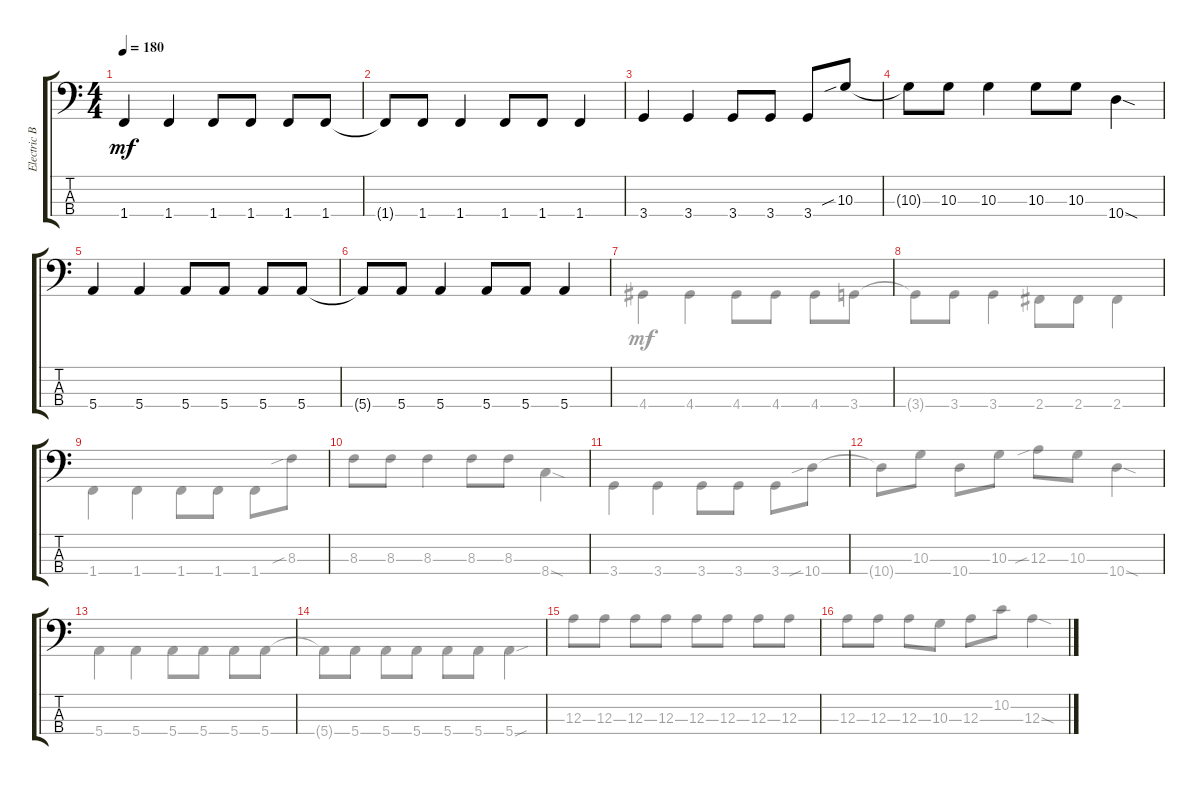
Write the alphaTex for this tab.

\track ("Electric Bass" "Electric B") {instrument electricbassfinger}
\staff {score tabs}
\tuning (G2 D2 A1 E1) {hide}
\voice
\ts (4 4)
\tempo 180
\clef f4
\ks c
1.4.4{dy mf} 1.4.4 1.4.8 1.4.8 1.4.8 1.4.8 |
1.4{t}.8 1.4.8 1.4.4 1.4.8 1.4.8 1.4.4 |
3.4.4 3.4.4 3.4.8 3.4.8 3.4.8 10.3{sib}.8 |
10.3{t}.8 10.3.8 10.3.4 10.3.8 10.3.8 10.4{sod}.4 |
5.4.4 5.4.4 5.4.8 5.4.8 5.4.8 5.4.8 |
5.4{t}.8 5.4.8 5.4.4 5.4.8 5.4.8 5.4.4 |
|
|
|
|
|
|
|
|
|
\voice
\clef f4
\ottava regular
\simile none
\ks c
|
|
|
|
|
|
4.4.4 4.4.4 4.4.8 4.4.8 4.4.8 3.4.8 |
3.4{t}.8 3.4.8 3.4.4 2.4.8 2.4.8 2.4.4 |
1.4.4 1.4.4 1.4.8 1.4.8 1.4.8 8.3{sib}.8 |
8.3.8 8.3.8 8.3.4 8.3.8 8.3.8 8.4{sod}.4 |
3.4.4 3.4.4 3.4.8 3.4.8 3.4.8 10.4{sib}.8 |
10.4{t}.8 10.3.8 10.4.8 10.3.8 12.3{sib}.8 10.3.8 10.4{sod}.4 |
5.4.4 5.4.4 5.4.8 5.4.8 5.4.8 5.4.8 |
5.4{t}.8 5.4.8 5.4.8 5.4.8 5.4.8 5.4.8 5.4{sou}.4 |
12.3.8 12.3.8 12.3.8 12.3.8 12.3.8 12.3.8 12.3.8 12.3.8 |
12.3.8 12.3.8 12.3.8 10.3.8 12.3.8 10.2.8 12.3{sod}.4
